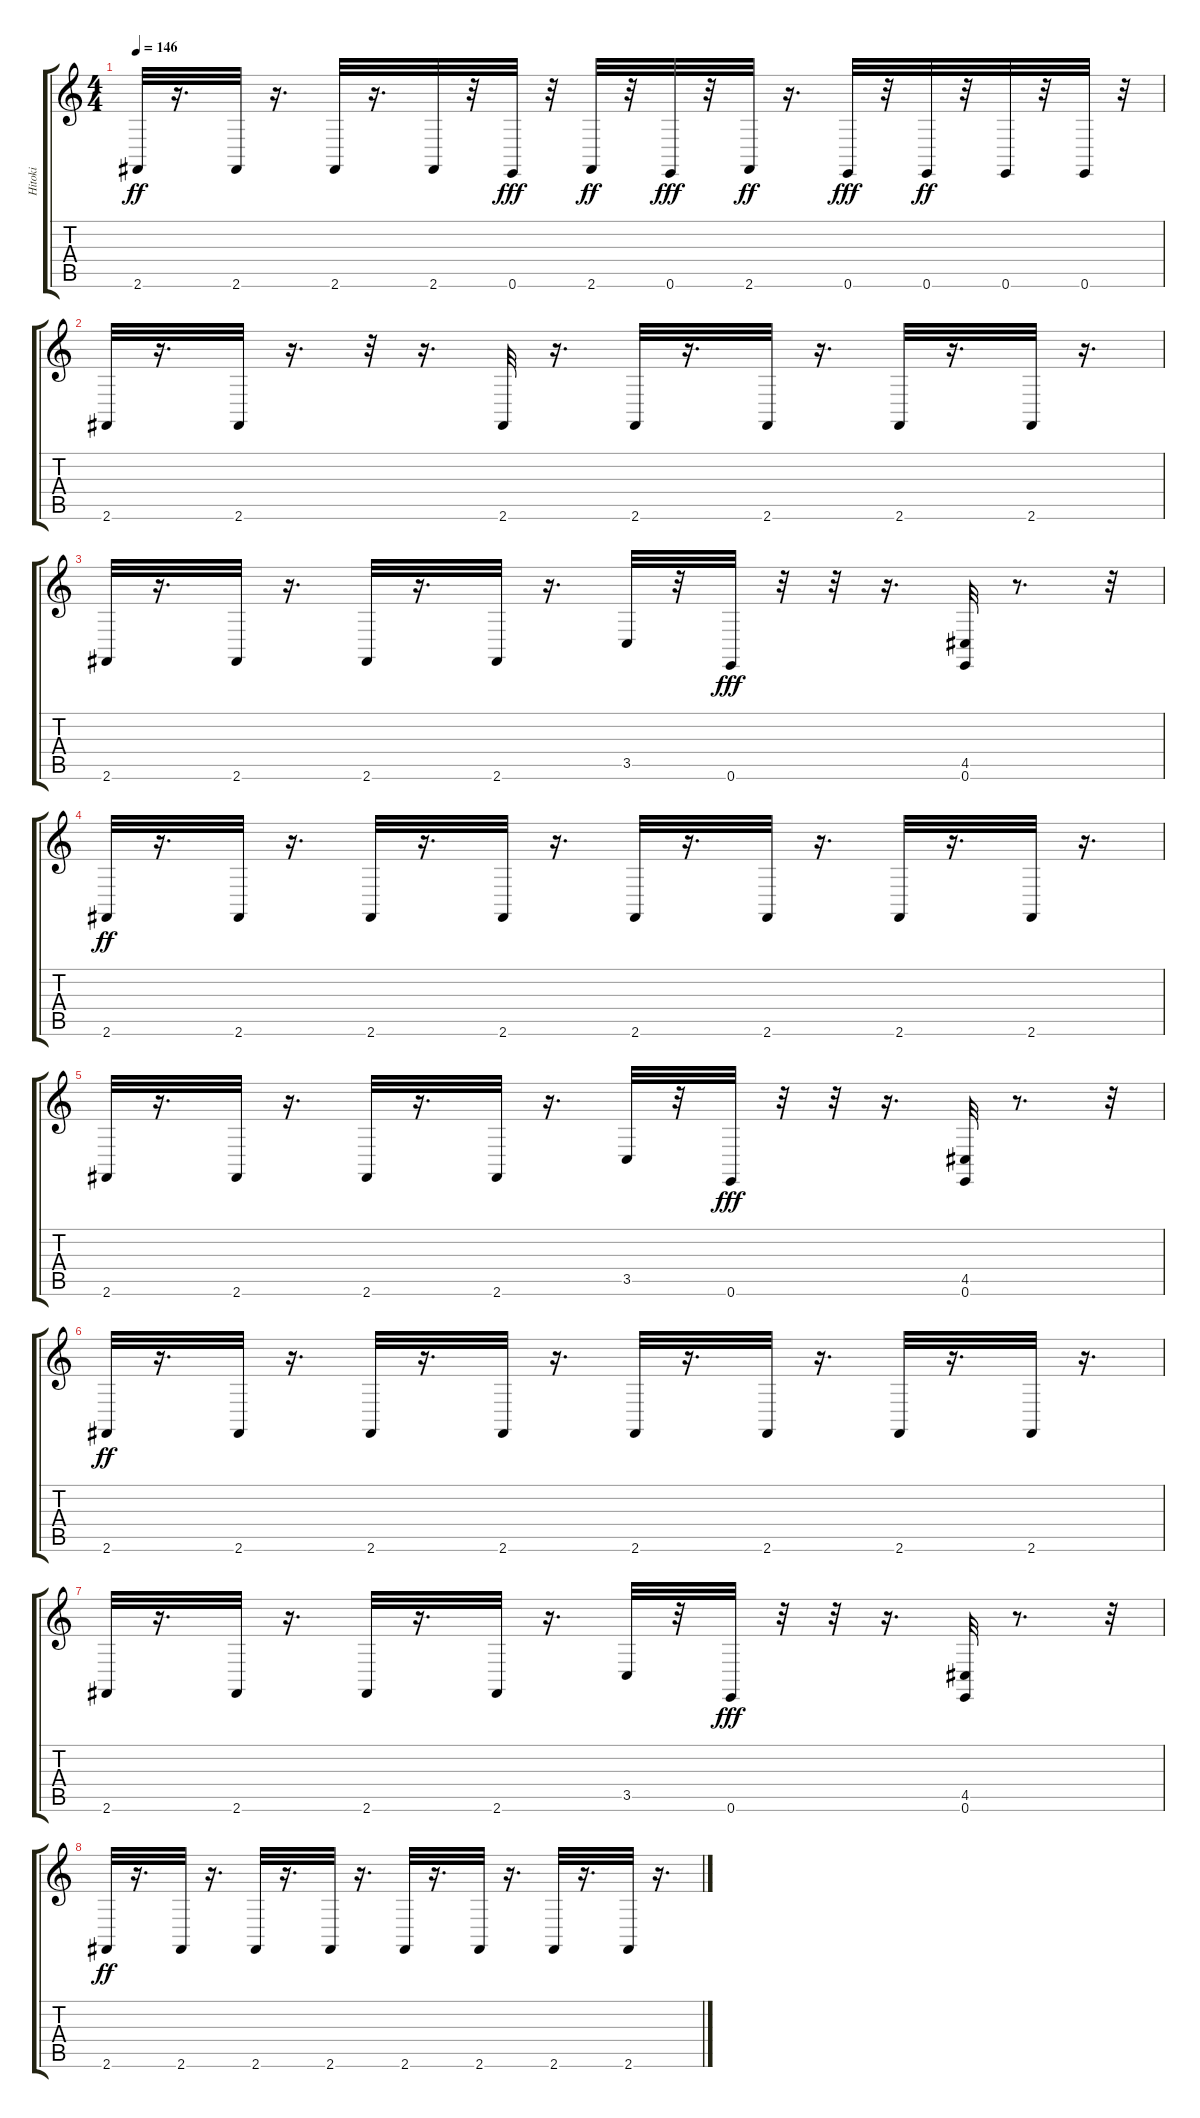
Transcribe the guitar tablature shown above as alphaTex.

\track ("Hitoki " "Hitoki ") {instrument acousticgrandpiano}
\staff {score tabs}
\tuning (E4 B3 G3 D3 A2 E2) {hide}
\ts (4 4)
\tempo 146
\clef g2
\ks c
2.6.32{dy ff} r.16{d} 2.6.32 r.16{d} 2.6.32 r.16{d} 2.6.32 r.32 0.6.32{dy fff} r.32 2.6.32{dy ff} r.32 0.6.32{dy fff} r.32 2.6.32{dy ff} r.16{d} 0.6.32{dy fff} r.32 0.6.32{dy ff} r.32 0.6.32 r.32 0.6.32 r.32 |
2.6.32 r.16{d} 2.6.32 r.16{d} r.32 r.16{d} 2.6.32 r.16{d} 2.6.32 r.16{d} 2.6.32 r.16{d} 2.6.32 r.16{d} 2.6.32 r.16{d} |
2.6.32 r.16{d} 2.6.32 r.16{d} 2.6.32 r.16{d} 2.6.32 r.16{d} 3.5.32 r.32 0.6.32{dy fff} r.32 r.32 r.16{d} (4.5 0.6).32 r.8{d} r.32 |
2.6.32{dy ff} r.16{d} 2.6.32 r.16{d} 2.6.32 r.16{d} 2.6.32 r.16{d} 2.6.32 r.16{d} 2.6.32 r.16{d} 2.6.32 r.16{d} 2.6.32 r.16{d} |
2.6.32 r.16{d} 2.6.32 r.16{d} 2.6.32 r.16{d} 2.6.32 r.16{d} 3.5.32 r.32 0.6.32{dy fff} r.32 r.32 r.16{d} (4.5 0.6).32 r.8{d} r.32 |
2.6.32{dy ff} r.16{d} 2.6.32 r.16{d} 2.6.32 r.16{d} 2.6.32 r.16{d} 2.6.32 r.16{d} 2.6.32 r.16{d} 2.6.32 r.16{d} 2.6.32 r.16{d} |
2.6.32 r.16{d} 2.6.32 r.16{d} 2.6.32 r.16{d} 2.6.32 r.16{d} 3.5.32 r.32 0.6.32{dy fff} r.32 r.32 r.16{d} (4.5 0.6).32 r.8{d} r.32 |
2.6.32{dy ff} r.16{d} 2.6.32 r.16{d} 2.6.32 r.16{d} 2.6.32 r.16{d} 2.6.32 r.16{d} 2.6.32 r.16{d} 2.6.32 r.16{d} 2.6.32 r.16{d}
